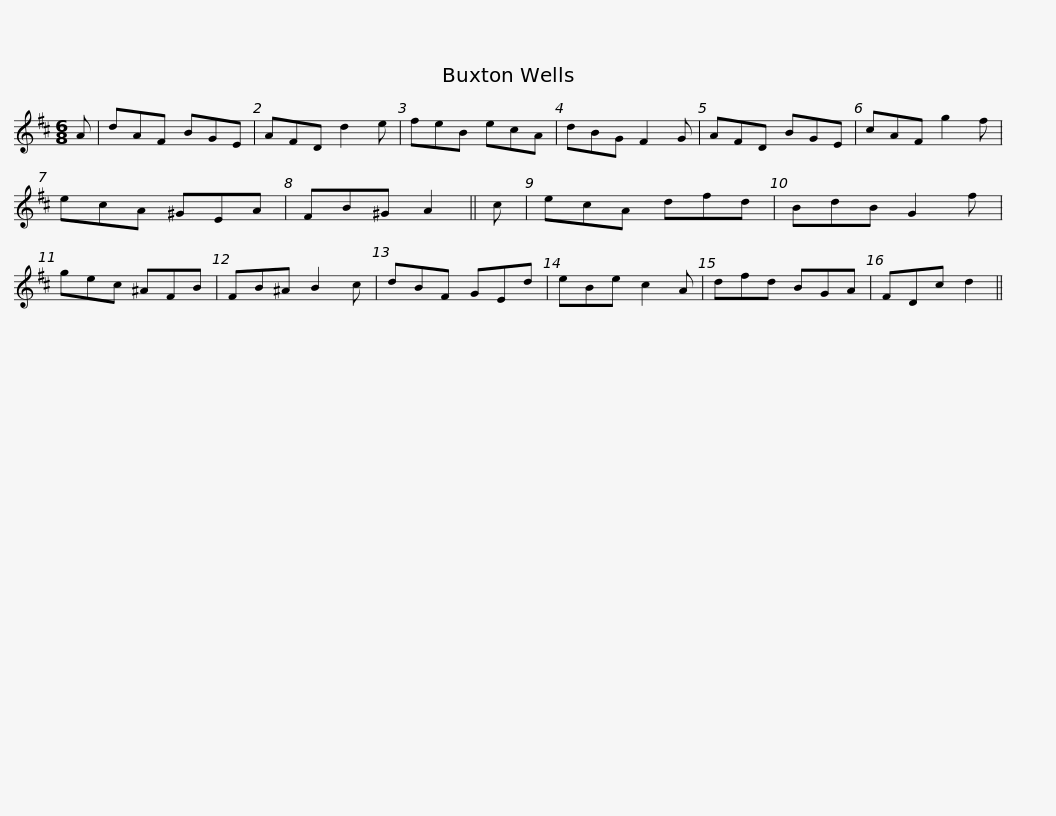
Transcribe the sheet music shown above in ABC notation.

X:1
L:1/8
M:6/8
I:linebreak $
K:D
V:1 treble
V:1
 A | dAF BGE | AFD d2 e | feB ecA | dBG F2 G | %5
 AFD BGE | cAF g2 f | ecA ^GEA |$ FB^G A2 || c | %10
 ecA dfd | BdB G2 f | gec ^AFB | FB^A B2 c | dBF GEd | %15
 eBe c2 A |$ dfd BGA | FDc d2 || %18
